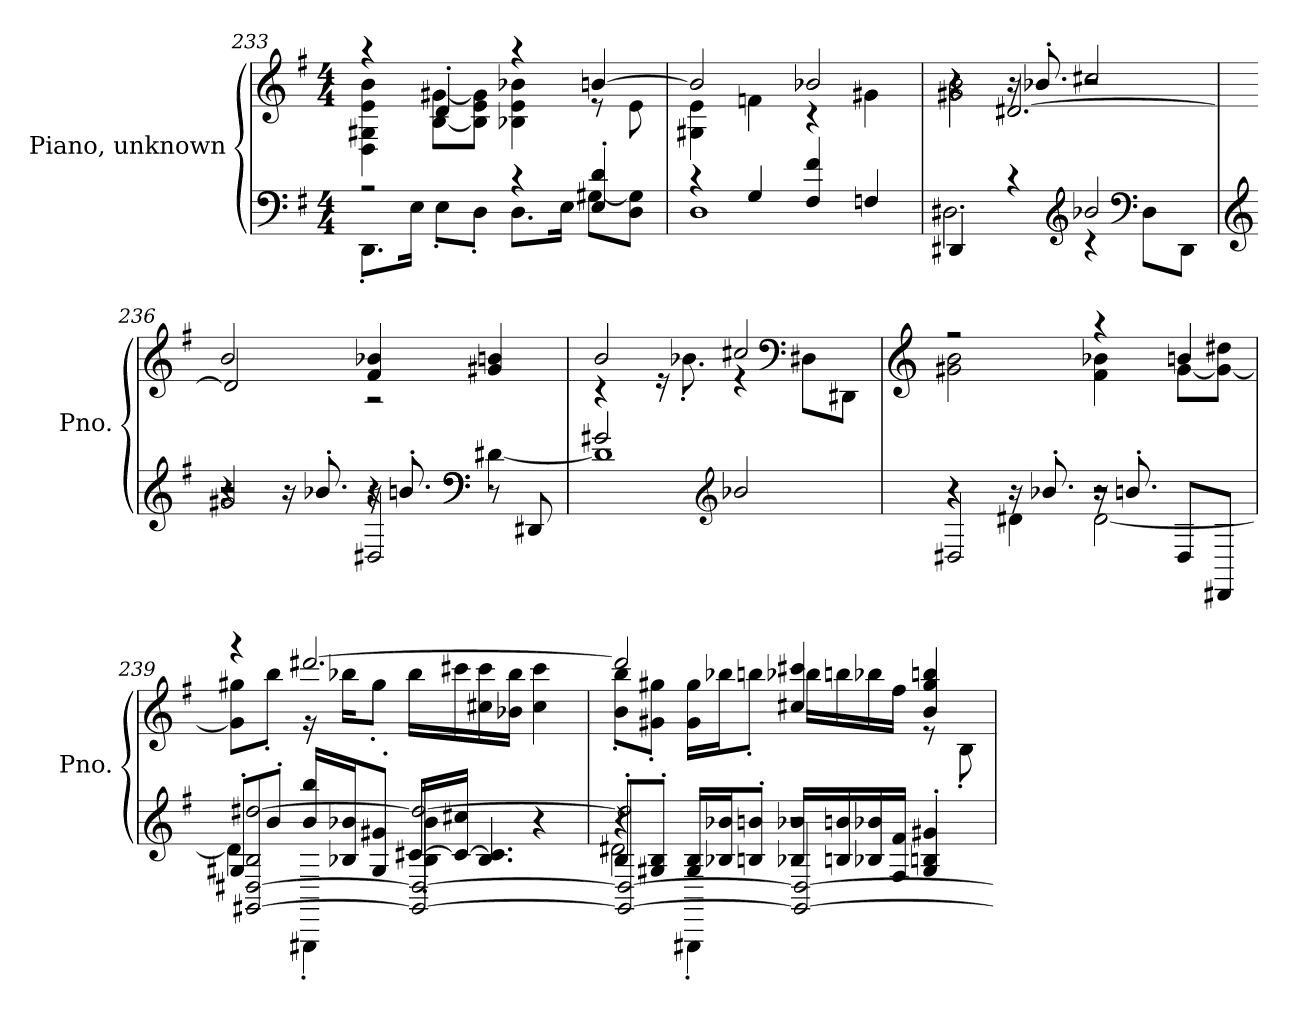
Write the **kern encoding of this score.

**kern	**kern
*part1	*part1
*staff2	*staff1
*I"Piano, unknown	*
*I'Pno.	*
!!LO:PB:g=z
*clefF4	*clefG2
*k[f#]	*k[f#]
*M4/4	*M4/4
=233	=233
*^	*^
2r	8.DD'\L	4r	4D\ 4G#X\ 4e\ 4b\
.	16E\Jk	.	.
.	8E'\L	4d'/	[8B\ [8g#X\L
.	8D'\J	.	8B\] 8e\ 8g#\]J
4r	8.D\L	4r	4B-X\ 4e\ 4b-X\
.	16E\Jk	.	.
4E/' 4d/'	[8G#X\L	[4bn/	8r
.	8D\ 8G#\]J	.	8e\
=234	=234	=234	=234
4r	1D	2b/]	4G#X\ 4e\
4G/	.	.	4fn\
4F#/ 4f#/	.	2b-X/	4r
4Fn/	.	.	4g#X\
=235	=235	=235	=235
*	*	*	*^
4DD#X'/	2D#X\	4r	2g#X\ 2b\	4r
4r	.	16r	.	[2.d#X/
.	.	8.b-X'/	.	.
*clefG2	*	*	*	*
2b-X/	4r	2cc#X/	2r	.
*clefF4	*	*	*	*
.	8D#\L	.	.	.
.	8DD#\J	.	.	.
*v	*v	*	*	*
*	*v	*v	*v
!!LO:LB:g=z
=236	=236
*clefG2	*
*^	*^
*	*^	*	*
4r	2r	2g#X/	2b/	2d#/]
16r	.	.	.	.
8.b-X'/	.	.	.	.
16r	4r	2D#X/	4f#/ 4b-X/	2r
8.bn'/	.	.	.	.
*clefF4	*	*	*	*
8r	[4d#X\	.	4g#X/ 4bn/	.
8DD#X/	.	.	.	.
*	*v	*v	*	*
=237	=237	=237	=237
2g#X/	1d#]	2b/	4r
.	.	.	16r
.	.	.	8.b-X'\
*clefG2	*	*	*
2b-X/	.	2cc#X/	4r
*	*	*clefF4	*
.	.	.	8D#X\L
.	.	.	8DD#X\J
*v	*v	*	*
=238	=238	=238
*	*clefG2	*
*^	*	*
*	*^	*	*
4r	4r	2D#X/	2r	2g#X\ 2b\
16r	4d#X\	.	.	.
8.b-X'/	.	.	.	.
16r	[2d#\	2r	4r	4f#\ 4b-X\
8.bn'/	.	.	.	.
8D#/L	.	.	4bn/	[8g#\L
8DD#X/J	.	.	.	8g#\_ 8dd#X\J
!!LO:LB:g=z	!!
=239	=239	=239	=239	=239
8G#X'/L	4d#\]	[2GG#X/ [2D#X/ 2B/ [2dd#X/	4r	8g#\] 8gg#X\L
8b'/J	.	.	.	8bb'\J
16b/ 16bb/LL	4GGG#X'\	.	[2.ddd#X/	16r
16B-X/ 16b-X/J	.	.	.	16bb-X\KL
8G#/' 8g#X/'J	.	.	.	8gg#'\J
[16c#X/LL	4B-\' 4b-\'	2GG#/_ 2D#/_ 2dd#/_	.	16bb-\LL
16c#/_ 16cc#X/JJ	.	.	.	16ccc#X\
4.B-/ 4.c#/]	.	.	.	16cc#X\ 16ccc#\
.	.	.	.	16b-X\ 16bb-\JJ
.	4r	.	.	4cc#\ 4ccc#\
=240	=240	=240	=240	=240
*	*	*^	*	*
8B'/L	2d#X\	2GG#/_ 2D#/_ 2dd#/]	4r	2ddd#/]	8b\' 8bb\'L
8G#X/' 8B/'J	.	.	.	.	8g#X\' 8gg#X\'J
16G#/ 16B/LL	.	.	4GGG#X'\	.	16g#\ 16gg#\LL
16B-X/ 16b-X/J	.	.	.	.	16bb-X\J
8Bn/' 8bn/'J	.	.	.	.	8bbn'\J
16B-X/ 16b-X/LL	2r	2GG#/_ 2D#/_	2r	4cc#X/ 4ccc#X/	16bb-X\LL
16Bn/ 16bn/	.	.	.	.	16bbn\
16B-X/ 16b-X/	.	.	.	.	16bb-X\
16F#/ 16f#/JJ	.	.	.	.	16ff#\JJ
4G#/' 4Bn/' 4g#X/'	.	.	.	4b/ 4gg#/ 4bbn/	8r
.	.	.	.	.	8B'\
*v	*v	*v	*v	*	*
*	*v	*v
=	=
*-	*-
